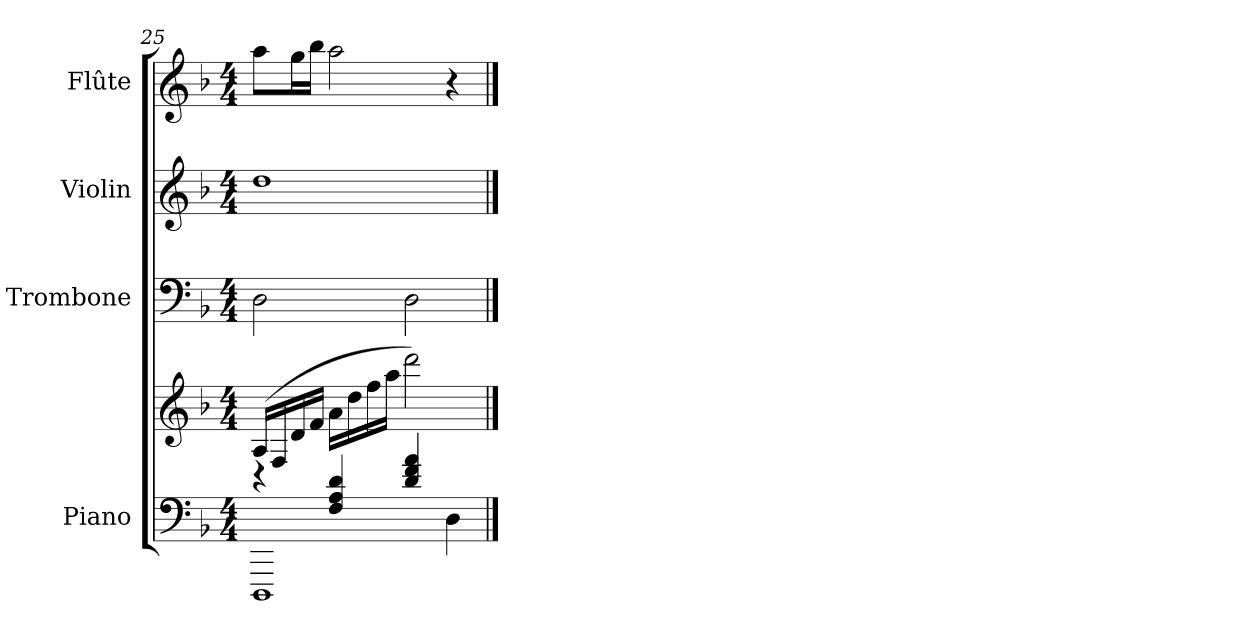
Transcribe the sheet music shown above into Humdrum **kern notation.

**kern	**kern	**kern	**kern	**kern
*part4	*part4	*part3	*part2	*part1
*staff5	*staff4	*staff3	*staff2	*staff1
*I"Piano	*	*I"Trombone	*I"Violin	*I"Flûte
*I'Pno.	*	*I'Tbn.	*I'Vln.	*I'Fl.
!!LO:PB:g=z
*clefF4	*clefG2	*clefF4	*clefG2	*clefG2
*k[b-]	*k[b-]	*k[b-]	*k[b-]	*k[b-]
*M4/4	*M4/4	*M4/4	*M4/4	*M4/4
=25	=25	=25	=25	=25
*^	*	*	*	*
1DDD	4re	(16A/LL	2D\	1dd	8aa\L
.	.	16F/	.	.	.
.	.	16d/	.	.	16gg\L
.	.	16f/JJ	.	.	16bb-\JJ
.	4F/ 4A/ 4d/	16a\LL	.	.	2aa\
.	.	16dd\	.	.	.
.	.	16ff\	.	.	.
.	.	16aa\JJ	.	.	.
.	4d/ 4f/ 4a/	2ddd\)	2D\	.	.
.	4D\	.	.	.	4r
*v	*v	*	*	*	*
==	==	==	==	==
*-	*-	*-	*-	*-
